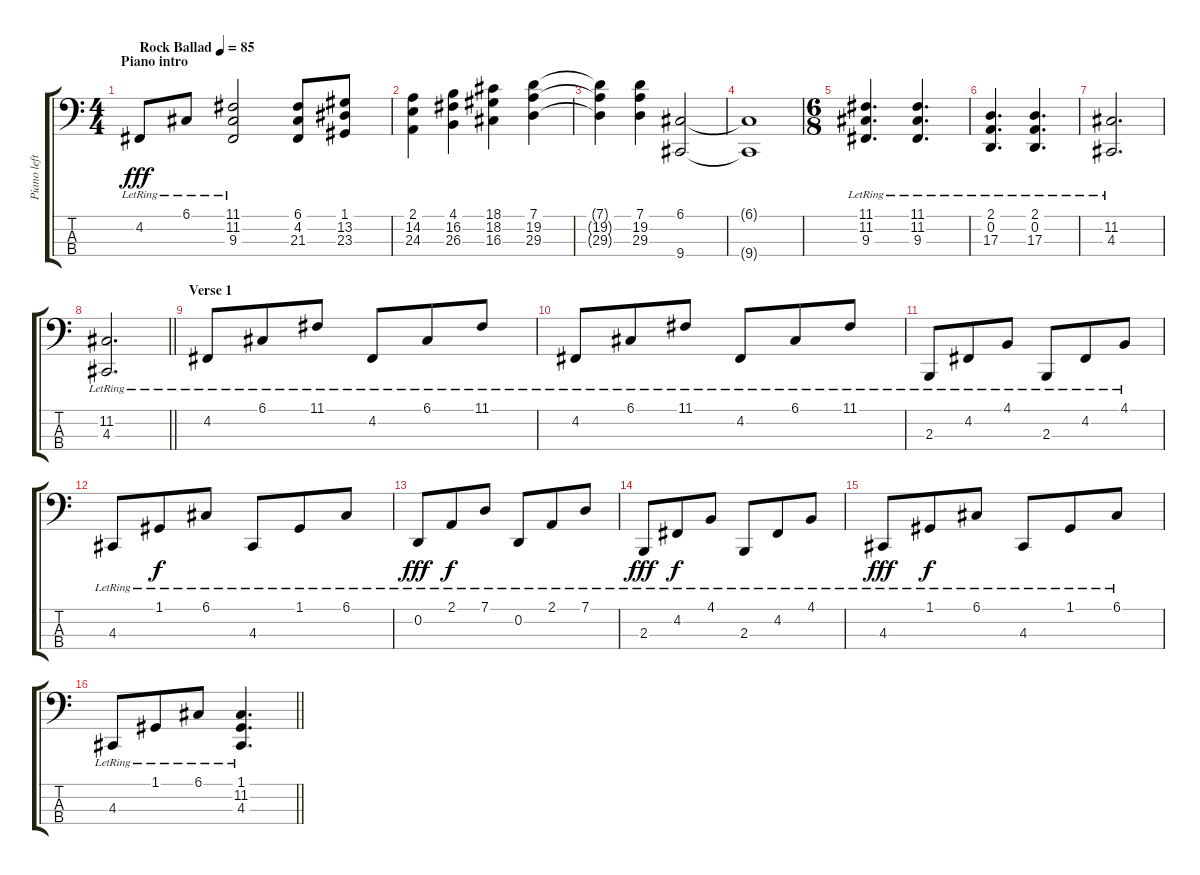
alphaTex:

\track ("Piano left" "Piano left") {instrument acousticgrandpiano}
\staff {score tabs}
\tuning (G2 D2 A1 E1) {hide}
\ts (4 4)
\section ("" "Piano intro")
\tempo (85 "Rock Ballad")
\clef f4
\ks c
4.2{lr}.8{dy fff instrument acousticgrandpiano} 6.1{lr}.8 (11.1{lr} 11.2{lr} 9.3{lr}).2 (6.1 4.2 21.3).8 (1.1 13.2 23.3).8 |
(2.1 14.2 24.3).4 (4.1 16.2 26.3).4 (18.1 18.2 16.3).4 (7.1 19.2 29.3).4 |
(7.1{t} 19.2{t} 29.3{t}).4 (7.1 19.2 29.3).4 (6.1 9.4).2 |
(6.1{t} 9.4{t}).1 |
\ts (6 8)
(11.1{lr} 11.2{lr} 9.3{lr}).4{d} (11.1{lr} 11.2{lr} 9.3{lr}).4{d} |
(2.1{lr} 0.2{lr} 17.3{lr}).4{d} (2.1{lr} 0.2{lr} 17.3{lr}).4{d} |
(11.2{lr} 4.3{lr}).2{d} |
\barLineRight lightlight
(11.2{lr} 4.3{lr}).2{d} |
\section ("" "Verse 1")
4.2{lr}.8 6.1{lr}.8 11.1{lr}.8 4.2{lr}.8 6.1{lr}.8 11.1{lr}.8 |
4.2{lr}.8 6.1{lr}.8 11.1{lr}.8 4.2{lr}.8 6.1{lr}.8 11.1{lr}.8 |
2.3{lr}.8 4.2{lr}.8 4.1{lr}.8 2.3{lr}.8 4.2{lr}.8 4.1{lr}.8 |
4.3{lr}.8 1.1{lr}.8{dy f} 6.1{lr}.8 4.3{lr}.8 1.1{lr}.8 6.1{lr}.8 |
0.2{lr}.8{dy fff} 2.1{lr}.8{dy f} 7.1{lr}.8 0.2{lr}.8 2.1{lr}.8 7.1{lr}.8 |
2.3{lr}.8{dy fff} 4.2{lr}.8{dy f} 4.1{lr}.8 2.3{lr}.8 4.2{lr}.8 4.1{lr}.8 |
4.3{lr}.8{dy fff} 1.1{lr}.8{dy f} 6.1{lr}.8 4.3{lr}.8 1.1{lr}.8 6.1{lr}.8 |
\barLineRight lightlight
4.3{lr}.8 1.1{lr}.8 6.1{lr}.8 (1.1{lr} 11.2{lr} 4.3{lr}).4{d}
